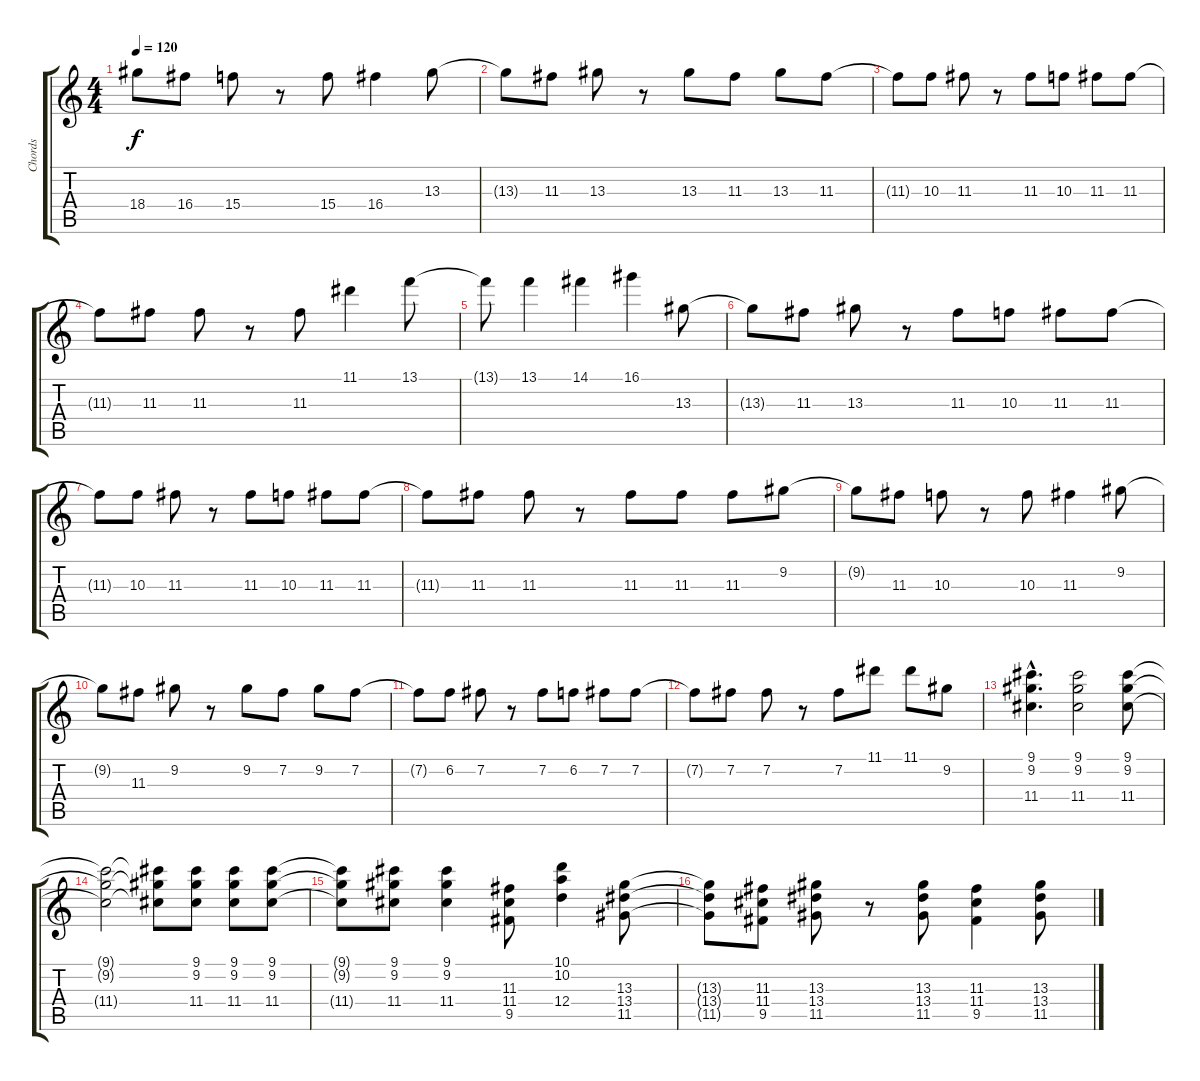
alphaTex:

\track ("Chords" "Chords") {instrument overdrivenguitar}
\staff {score tabs}
\tuning (E4 B3 G3 D3 A2 E2) {hide}
\ts (4 4)
\tempo 120
\clef g2
\ks c
18.4{t}.8{dy f} 16.4.8 15.4.8 r.8 15.4.8 16.4.4 13.3.8 |
13.3{t}.8 11.3.8 13.3.8 r.8 13.3.8 11.3.8 13.3.8 11.3.8 |
11.3{t}.8 10.3.8 11.3.8 r.8 11.3.8 10.3.8 11.3.8 11.3.8 |
11.3{t}.8 11.3.8 11.3.8 r.8 11.3.8 11.1.4 13.1.8 |
13.1{t}.8 13.1.4 14.1.4 16.1.4 13.3.8 |
13.3{t}.8 11.3.8 13.3.8 r.8 11.3.8 10.3.8 11.3.8 11.3.8 |
11.3{t}.8 10.3.8 11.3.8 r.8 11.3.8 10.3.8 11.3.8 11.3.8 |
11.3{t}.8 11.3.8 11.3.8 r.8 11.3.8 11.3.8 11.3.8 9.2.8 |
9.2{t}.8 11.3.8 10.3.8 r.8 10.3.8 11.3.4 9.2.8 |
9.2{t}.8 11.3.8 9.2.8 r.8 9.2.8 7.2.8 9.2.8 7.2.8 |
7.2{t}.8 6.2.8 7.2.8 r.8 7.2.8 6.2.8 7.2.8 7.2.8 |
7.2{t}.8 7.2.8 7.2.8 r.8 7.2.8 11.1.8 11.1.8 9.2.8 |
(9.1{hac} 9.2{hac} 11.4{hac}).4{d} (9.1 9.2 11.4).2 (9.1 9.2 11.4).8 |
(9.1{t} 9.2{t} 11.4{t}).2 (9.1{t} 9.2{t} 11.4{t}).8 (9.1 9.2 11.4).8 (9.1 9.2 11.4).8 (9.1 9.2 11.4).8 |
(9.1{t} 9.2{t} 11.4{t}).8 (9.1 9.2 11.4).8 (9.1 9.2 11.4).4 (11.3 11.4 9.5).8 (10.1 10.2 12.4).4 (13.3 13.4 11.5).8 |
(13.3{t} 13.4{t} 11.5{t}).8 (11.3 11.4 9.5).8 (13.3 13.4 11.5).8 r.8 (13.3 13.4 11.5).8 (11.3 11.4 9.5).4 (13.3 13.4 11.5).8
